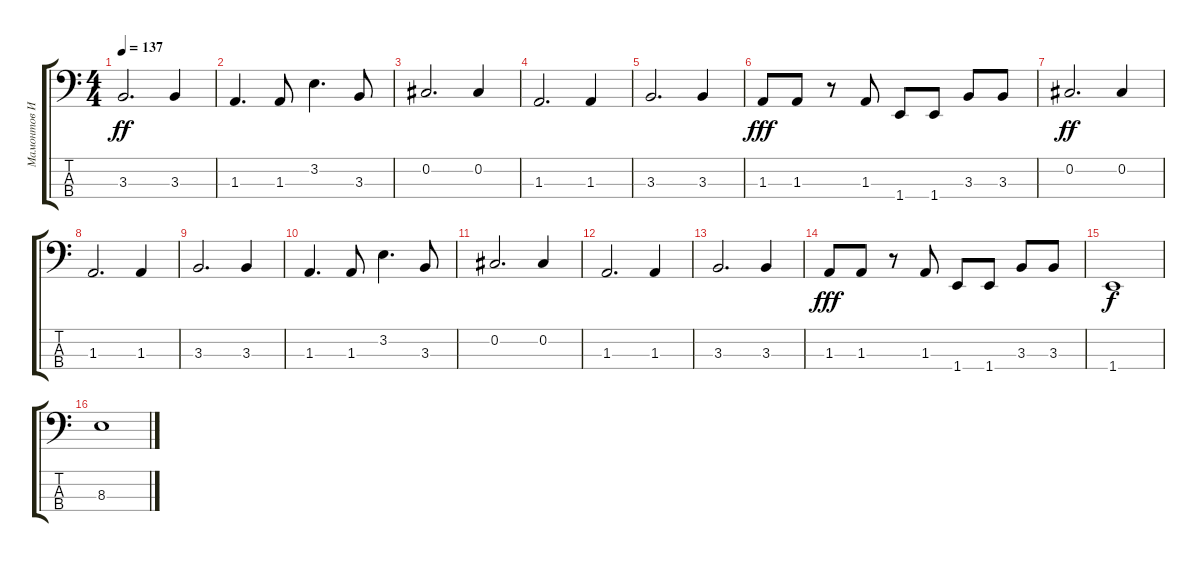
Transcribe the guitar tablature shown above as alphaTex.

\track ("Мамонтов Илья" "Мамонтов И") {instrument electricbasspick}
\staff {score tabs}
\tuning (Gb2 Db2 Ab1 Eb1) {hide}
\ts (4 4)
\tempo 137
\clef f4
\ks c
3.3.2{d dy ff} 3.3.4 |
1.3.4{d} 1.3.8 3.2.4{d} 3.3.8 |
0.2.2{d} 0.2.4 |
1.3.2{d} 1.3.4 |
3.3.2{d} 3.3.4 |
1.3.8{dy fff} 1.3.8 r.8 1.3.8 1.4.8 1.4.8 3.3.8 3.3.8 |
0.2.2{d dy ff} 0.2.4 |
1.3.2{d} 1.3.4 |
3.3.2{d} 3.3.4 |
1.3.4{d} 1.3.8 3.2.4{d} 3.3.8 |
0.2.2{d} 0.2.4 |
1.3.2{d} 1.3.4 |
3.3.2{d} 3.3.4 |
1.3.8{dy fff} 1.3.8 r.8 1.3.8 1.4.8 1.4.8 3.3.8 3.3.8 |
1.4.1{dy f} |
8.3.1
